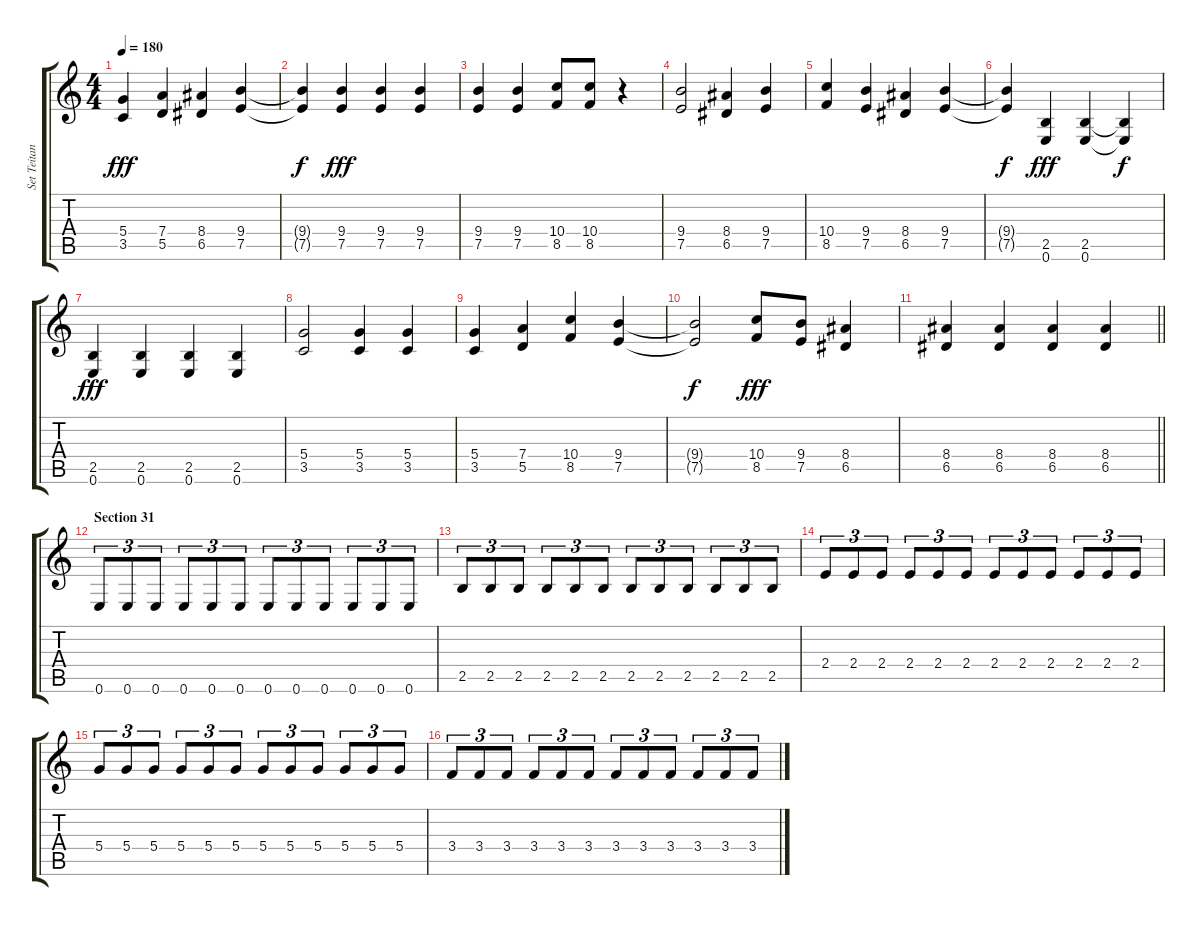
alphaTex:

\track ("Set Teitan" "Set Teitan") {instrument distortionguitar}
\staff {score tabs}
\tuning (E4 B3 G3 D3 A2 E2) {hide}
\ts (4 4)
\tempo 180
\clef g2
\ks c
(5.4 3.5).4{dy fff} (7.4 5.5).4 (8.4 6.5).4 (9.4 7.5).4 |
(9.4{t} 7.5{t}).4{dy f} (9.4 7.5).4{dy fff} (9.4 7.5).4 (9.4 7.5).4 |
(9.4 7.5).4 (9.4 7.5).4 (10.4 8.5).8 (10.4 8.5).8 r.4 |
(9.4 7.5).2 (8.4 6.5).4 (9.4 7.5).4 |
(10.4 8.5).4 (9.4 7.5).4 (8.4 6.5).4 (9.4 7.5).4 |
(9.4{t} 7.5{t}).4{dy f} (2.5 0.6).4{dy fff} (2.5 0.6).4 (2.5{t} 0.6{t}).4{dy f} |
(2.5 0.6).4{dy fff} (2.5 0.6).4 (2.5 0.6).4 (2.5 0.6).4 |
(5.4 3.5).2 (5.4 3.5).4 (5.4 3.5).4 |
(5.4 3.5).4 (7.4 5.5).4 (10.4 8.5).4 (9.4 7.5).4 |
(9.4{t} 7.5{t}).2{dy f} (10.4 8.5).8{dy fff} (9.4 7.5).8 (8.4 6.5).4 |
\barLineRight lightlight
(8.4 6.5).4 (8.4 6.5).4 (8.4 6.5).4 (8.4 6.5).4 |
\section ("" "Section 31")
0.6.8{tu (3 2)} 0.6.8{tu (3 2)} 0.6.8{tu (3 2)} 0.6.8{tu (3 2)} 0.6.8{tu (3 2)} 0.6.8{tu (3 2)} 0.6.8{tu (3 2)} 0.6.8{tu (3 2)} 0.6.8{tu (3 2)} 0.6.8{tu (3 2)} 0.6.8{tu (3 2)} 0.6.8{tu (3 2)} |
2.5.8{tu (3 2)} 2.5.8{tu (3 2)} 2.5.8{tu (3 2)} 2.5.8{tu (3 2)} 2.5.8{tu (3 2)} 2.5.8{tu (3 2)} 2.5.8{tu (3 2)} 2.5.8{tu (3 2)} 2.5.8{tu (3 2)} 2.5.8{tu (3 2)} 2.5.8{tu (3 2)} 2.5.8{tu (3 2)} |
2.4.8{tu (3 2)} 2.4.8{tu (3 2)} 2.4.8{tu (3 2)} 2.4.8{tu (3 2)} 2.4.8{tu (3 2)} 2.4.8{tu (3 2)} 2.4.8{tu (3 2)} 2.4.8{tu (3 2)} 2.4.8{tu (3 2)} 2.4.8{tu (3 2)} 2.4.8{tu (3 2)} 2.4.8{tu (3 2)} |
5.4.8{tu (3 2)} 5.4.8{tu (3 2)} 5.4.8{tu (3 2)} 5.4.8{tu (3 2)} 5.4.8{tu (3 2)} 5.4.8{tu (3 2)} 5.4.8{tu (3 2)} 5.4.8{tu (3 2)} 5.4.8{tu (3 2)} 5.4.8{tu (3 2)} 5.4.8{tu (3 2)} 5.4.8{tu (3 2)} |
3.4.8{tu (3 2)} 3.4.8{tu (3 2)} 3.4.8{tu (3 2)} 3.4.8{tu (3 2)} 3.4.8{tu (3 2)} 3.4.8{tu (3 2)} 3.4.8{tu (3 2)} 3.4.8{tu (3 2)} 3.4.8{tu (3 2)} 3.4.8{tu (3 2)} 3.4.8{tu (3 2)} 3.4.8{tu (3 2)}
